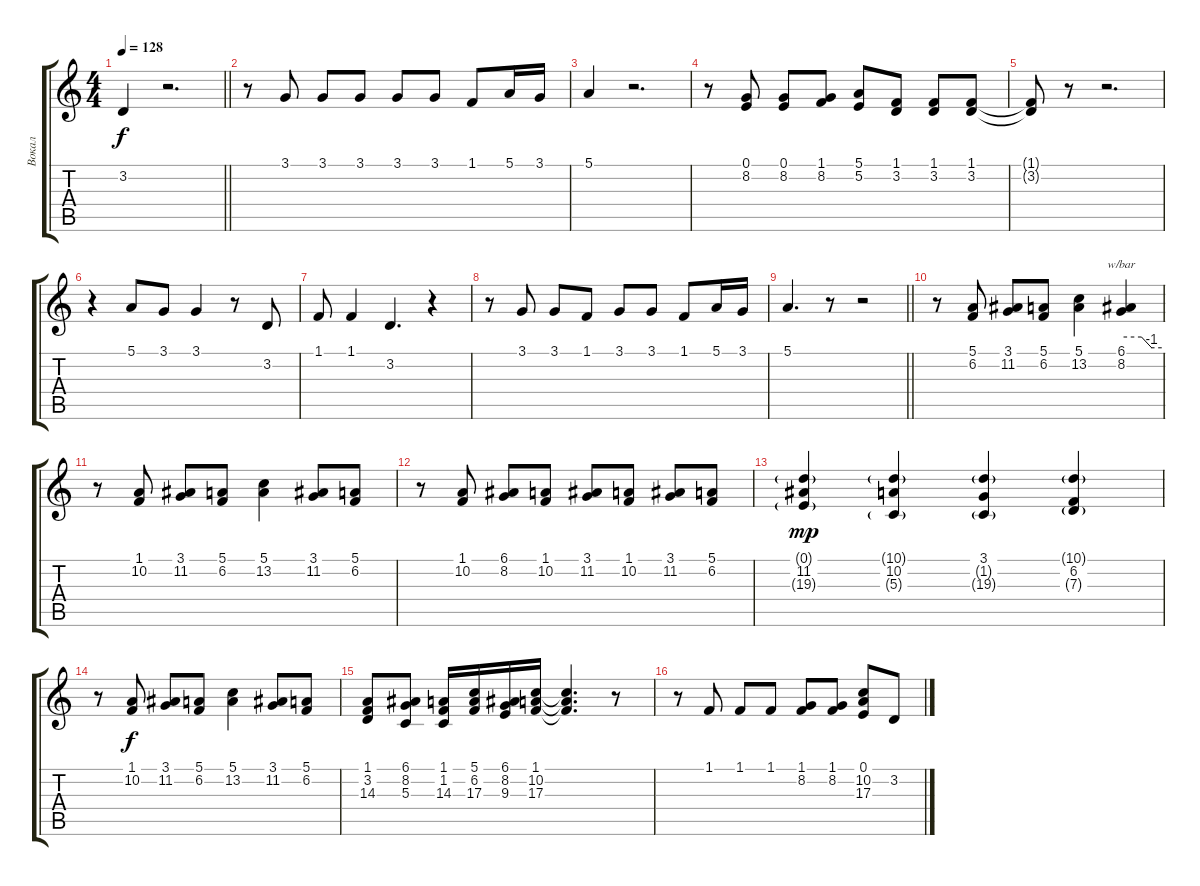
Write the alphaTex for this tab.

\track ("Вокал" "Вокал") {instrument oboe}
\staff {score tabs}
\tuning (E4 B3 G3 D3 A2 E2) {hide}
\ts (4 4)
\tempo 128
\clef g2
\barLineRight lightlight
\ks c
3.2{t}.4{dy f} r.2{d} |
r.8 3.1.8 3.1.8 3.1.8 3.1.8 3.1.8 1.1.8 5.1.16 3.1.16 |
5.1.4 r.2{d} |
r.8 (0.1 8.2).8 (0.1 8.2).8 (1.1 8.2).8 (5.1 5.2).8 (1.1 3.2).8 (1.1 3.2).8 (1.1 3.2).8 |
(1.1{t} 3.2{t}).8 r.8 r.2{d} |
r.4 5.1.8 3.1.8 3.1.4 r.8 3.2.8 |
1.1.8 1.1.4 3.2.4{d} r.4 |
r.8 3.1.8 3.1.8 1.1.8 3.1.8 3.1.8 1.1.8 5.1.16 3.1.16 |
\barLineRight lightlight
5.1.4{d} r.8 r.2 |
r.8 (5.1 6.2).8 (3.1 11.2).8 (5.1 6.2).8 (5.1 13.2).4 (6.1 8.2).4{tbe (custom default 0 0 30 0 45 -4 60 -4)} |
r.8 (1.1 10.2).8 (3.1 11.2).8 (5.1 6.2).8 (5.1 13.2).4 (3.1 11.2).8 (5.1 6.2).8 |
r.8 (1.1 10.2).8 (6.1 8.2).8 (1.1 10.2).8 (3.1 11.2).8 (1.1 10.2).8 (3.1 11.2).8 (5.1 6.2).8 |
(0.1{g} 11.2 19.3{g}).4{dy mp} (10.1{g} 10.2 5.3{g}).4 (3.1 1.2{g} 19.3{g}).4 (10.1{g} 6.2 7.3{g}).4 |
r.8 (1.1 10.2).8{dy f} (3.1 11.2).8 (5.1 6.2).8 (5.1 13.2).4 (3.1 11.2).8 (5.1 6.2).8 |
(1.1 3.2 14.3).8 (6.1 8.2 5.3).8 (1.1 1.2 14.3).16 (5.1 6.2 17.3).16 (6.1 8.2 9.3).16 (1.1 10.2 17.3).16 (1.1{t} 10.2{t} 17.3{t}).4{d} r.8 |
r.8 1.1.8 1.1.8 1.1.8 (1.1 8.2).8 (1.1 8.2).8 (0.1 10.2 17.3).8 3.2.8
